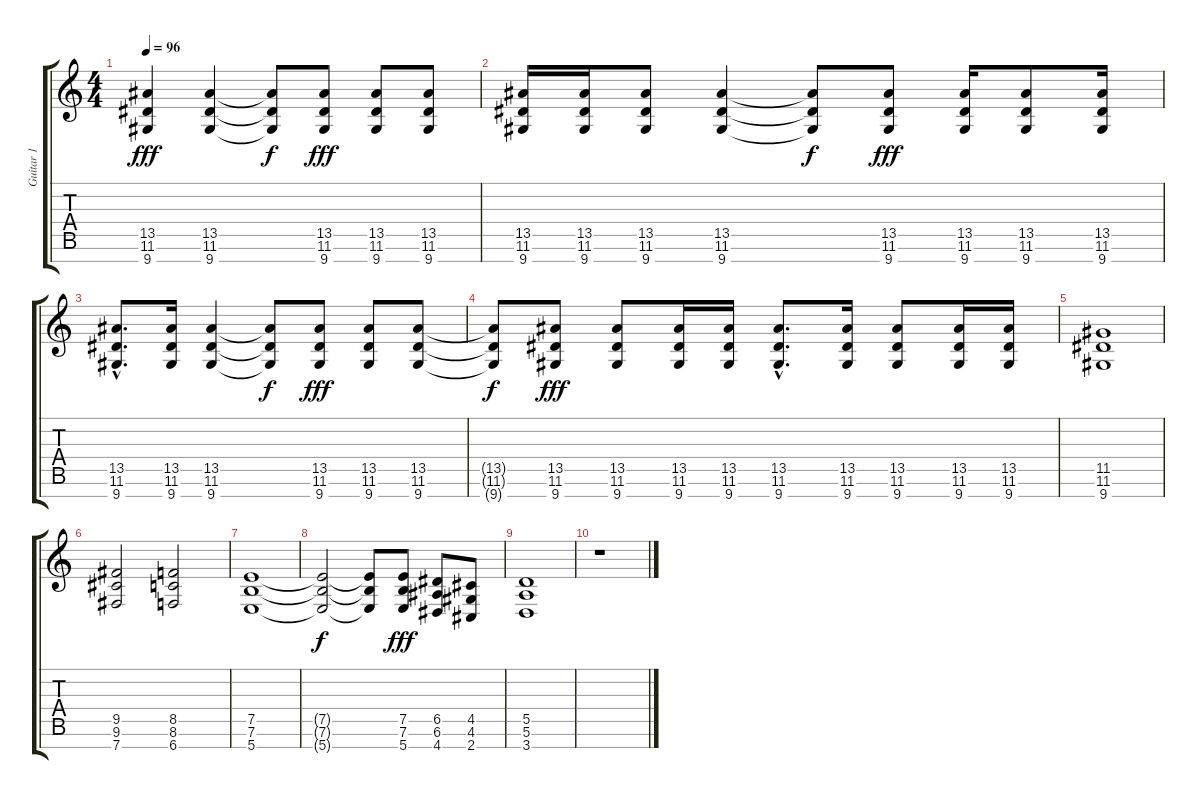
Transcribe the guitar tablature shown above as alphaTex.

\track ("Guitar 1" "Guitar 1") {instrument distortionguitar}
\staff {score tabs}
\tuning (E4 B3 G3 D3 A2 E2 B1) {hide}
\ts (4 4)
\tempo 96
\clef g2
\ks c
(13.5 11.6 9.7).4{dy fff} (13.5 11.6 9.7).4 (13.5{t} 11.6{t} 9.7{t}).8{dy f} (13.5 11.6 9.7).8{dy fff} (13.5 11.6 9.7).8 (13.5 11.6 9.7).8 |
(13.5 11.6 9.7).16 (13.5 11.6 9.7).16 (13.5 11.6 9.7).8 (13.5 11.6 9.7).4 (13.5{t} 11.6{t} 9.7{t}).8{dy f} (13.5 11.6 9.7).8{dy fff} (13.5 11.6 9.7).16 (13.5 11.6 9.7).8 (13.5 11.6 9.7).16 |
(13.5{hac} 11.6{hac} 9.7{hac}).8{d} (13.5 11.6 9.7).16 (13.5 11.6 9.7).4 (13.5{t} 11.6{t} 9.7{t}).8{dy f} (13.5 11.6 9.7).8{dy fff} (13.5 11.6 9.7).8 (13.5 11.6 9.7).8 |
(13.5{t} 11.6{t} 9.7{t}).8{dy f} (13.5 11.6 9.7).8{dy fff} (13.5 11.6 9.7).8 (13.5 11.6 9.7).16 (13.5 11.6 9.7).16 (13.5{hac} 11.6{hac} 9.7{hac}).8{d} (13.5 11.6 9.7).16 (13.5 11.6 9.7).8 (13.5 11.6 9.7).16 (13.5 11.6 9.7).16 |
(11.5 11.6 9.7).1 |
(9.5 9.6 7.7).2 (8.5 8.6 6.7).2 |
(7.5 7.6 5.7).1 |
(7.5{t} 7.6{t} 5.7{t}).2{dy f} (7.5{t} 7.6{t} 5.7{t}).8 (7.5 7.6 5.7).8{dy fff} (6.5 6.6 4.7).8 (4.5 4.6 2.7).8 |
(5.5 5.6 3.7).1 |
r.1
